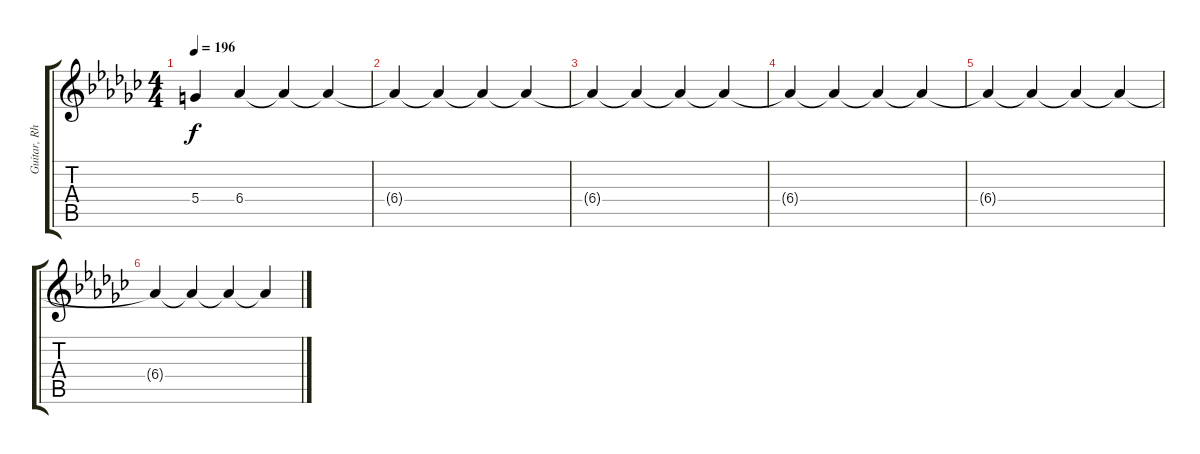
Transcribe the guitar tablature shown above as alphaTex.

\track ("Guitar, Rhythm" "Guitar, Rh") {instrument overdrivenguitar}
\staff {score tabs}
\tuning (E4 B3 G3 D3 A2 E2) {hide}
\ts (4 4)
\tempo 196
\clef g2
\ks gb
5.4.4{dy f} 6.4.4 6.4{t}.4 6.4{t}.4 |
6.4{t}.4 6.4{t}.4 6.4{t}.4 6.4{t}.4 |
6.4{t}.4 6.4{t}.4 6.4{t}.4 6.4{t}.4 |
6.4{t}.4 6.4{t}.4 6.4{t}.4 6.4{t}.4 |
6.4{t}.4 6.4{t}.4 6.4{t}.4 6.4{t}.4 |
6.4{t}.4 6.4{t}.4 6.4{t}.4 6.4{t}.4
